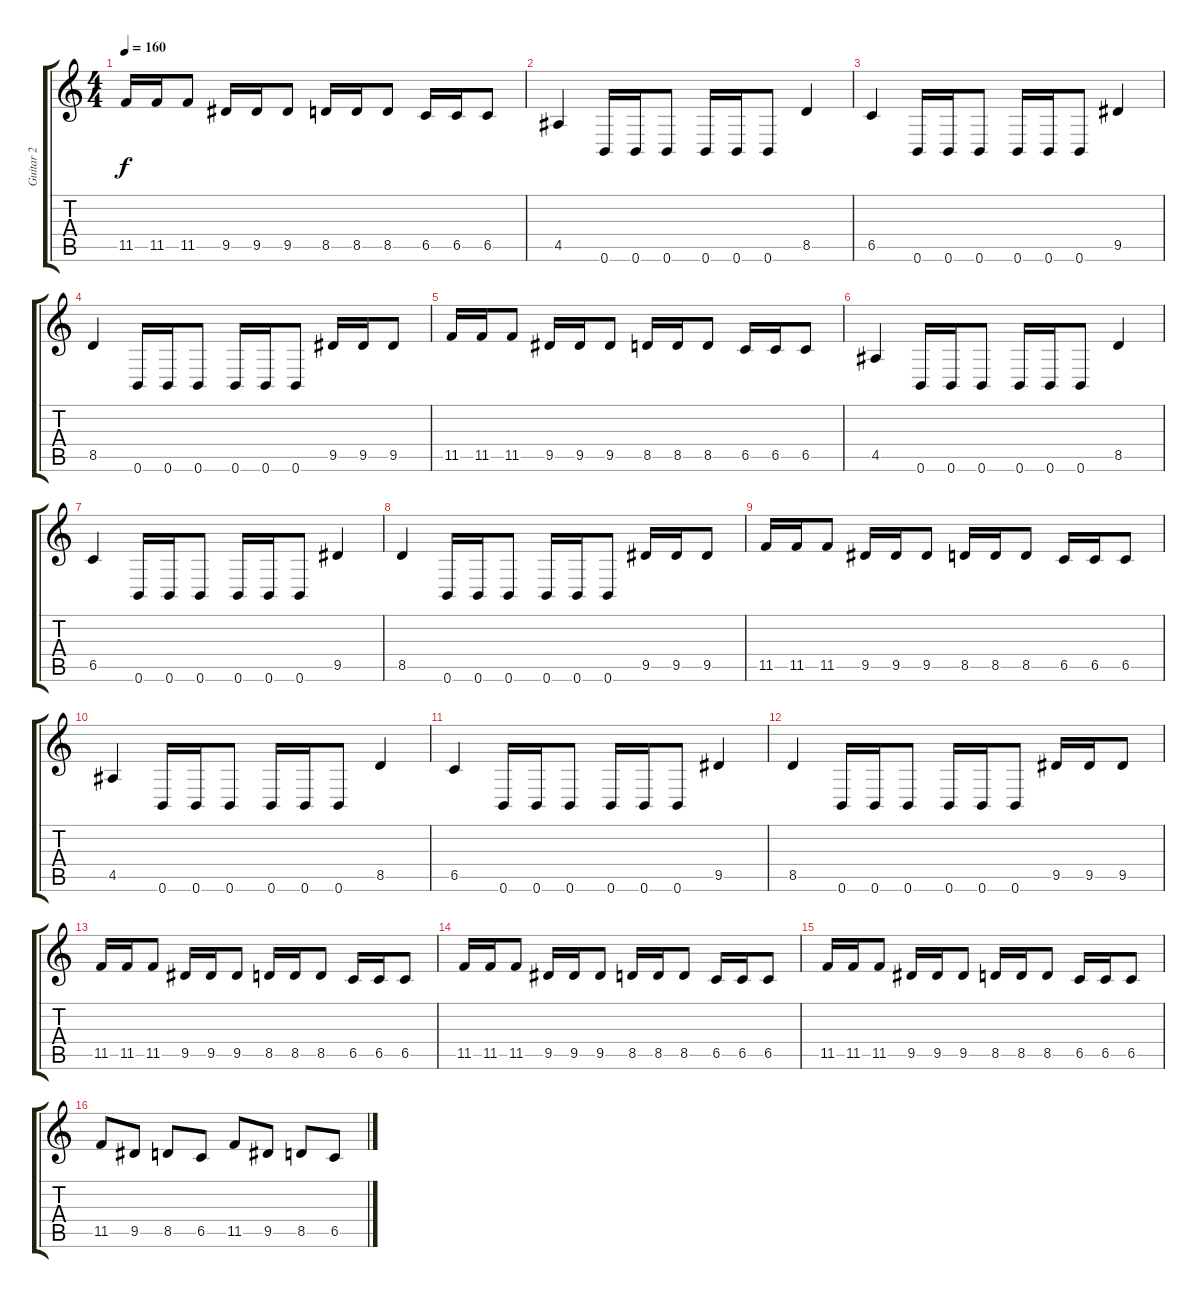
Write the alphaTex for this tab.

\track ("Guitar 2" "Guitar 2") {instrument distortionguitar}
\staff {score tabs}
\tuning (Db4 Ab3 E3 B2 Gb2 B1) {hide}
\ts (4 4)
\tempo 160
\clef g2
\ks c
11.5.16{dy f} 11.5.16 11.5.8 9.5.16 9.5.16 9.5.8 8.5.16 8.5.16 8.5.8 6.5.16 6.5.16 6.5.8 |
4.5.4 0.6.16 0.6.16 0.6.8 0.6.16 0.6.16 0.6.8 8.5.4 |
6.5.4 0.6.16 0.6.16 0.6.8 0.6.16 0.6.16 0.6.8 9.5.4 |
8.5.4 0.6.16 0.6.16 0.6.8 0.6.16 0.6.16 0.6.8 9.5.16 9.5.16 9.5.8 |
11.5.16 11.5.16 11.5.8 9.5.16 9.5.16 9.5.8 8.5.16 8.5.16 8.5.8 6.5.16 6.5.16 6.5.8 |
4.5.4 0.6.16 0.6.16 0.6.8 0.6.16 0.6.16 0.6.8 8.5.4 |
6.5.4 0.6.16 0.6.16 0.6.8 0.6.16 0.6.16 0.6.8 9.5.4 |
8.5.4 0.6.16 0.6.16 0.6.8 0.6.16 0.6.16 0.6.8 9.5.16 9.5.16 9.5.8 |
11.5.16 11.5.16 11.5.8 9.5.16 9.5.16 9.5.8 8.5.16 8.5.16 8.5.8 6.5.16 6.5.16 6.5.8 |
4.5.4 0.6.16 0.6.16 0.6.8 0.6.16 0.6.16 0.6.8 8.5.4 |
6.5.4 0.6.16 0.6.16 0.6.8 0.6.16 0.6.16 0.6.8 9.5.4 |
8.5.4 0.6.16 0.6.16 0.6.8 0.6.16 0.6.16 0.6.8 9.5.16 9.5.16 9.5.8 |
11.5.16 11.5.16 11.5.8 9.5.16 9.5.16 9.5.8 8.5.16 8.5.16 8.5.8 6.5.16 6.5.16 6.5.8 |
11.5.16 11.5.16 11.5.8 9.5.16 9.5.16 9.5.8 8.5.16 8.5.16 8.5.8 6.5.16 6.5.16 6.5.8 |
11.5.16 11.5.16 11.5.8 9.5.16 9.5.16 9.5.8 8.5.16 8.5.16 8.5.8 6.5.16 6.5.16 6.5.8 |
11.5.8 9.5.8 8.5.8 6.5.8 11.5.8 9.5.8 8.5.8 6.5.8
